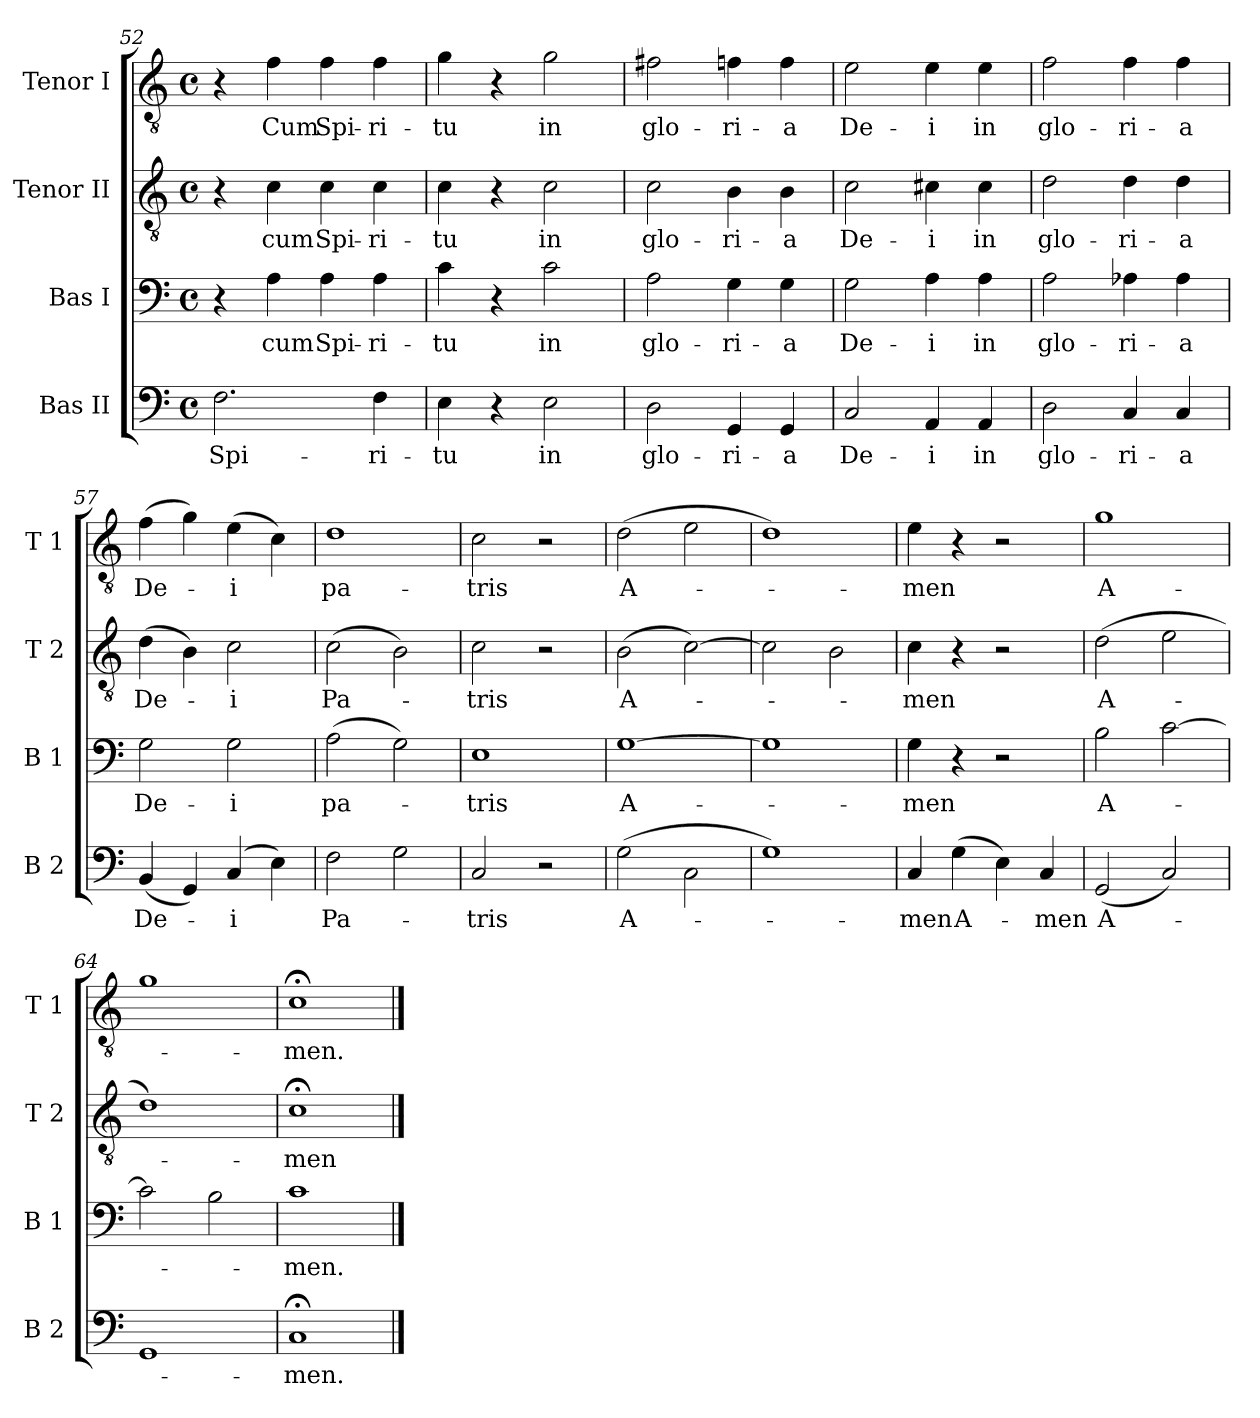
**kern	**text	**kern	**text	**kern	**text	**kern	**text
*part4	*part4	*part3	*part3	*part2	*part2	*part1	*part1
*staff4	*staff4	*staff3	*staff3	*staff2	*staff2	*staff1	*staff1
*I"Bas II	*	*I"Bas I	*	*I"Tenor II	*	*I"Tenor I	*
*I'B 2	*	*I'B 1	*	*I'T 2	*	*I'T 1	*
*clefF4	*	*clefF4	*	*clefGv2	*	*clefGv2	*
*k[]	*	*k[]	*	*k[]	*	*k[]	*
*C:	*	*C:	*	*C:	*	*C:	*
*M4/4	*	*M4/4	*	*M4/4	*	*M4/4	*
*met(c)	*	*met(c)	*	*met(c)	*	*met(c)	*
=52	=52	=52	=52	=52	=52	=52	=52
2.F\	Spi-	4r	.	4r	.	4r	.
.	.	4A\	cum	4c\	cum	4f\	Cum
.	.	4A\	Spi-	4c\	Spi-	4f\	Spi-
4F\	-ri-	4A\	-ri-	4c\	-ri-	4f\	-ri-
=53	=53	=53	=53	=53	=53	=53	=53
4E\	-tu	4c\	-tu	4c\	-tu	4g\	-tu
4r	.	4r	.	4r	.	4r	.
2E\	in	2c\	in	2c\	in	2g\	in
=54	=54	=54	=54	=54	=54	=54	=54
2D\	glo-	2A\	glo-	2c\	glo-	2f#X\	glo-
4GG/	-ri-	4G\	-ri-	4B\	-ri-	4fn\	-ri-
4GG/	-a	4G\	-a	4B\	-a	4f\	-a
=55	=55	=55	=55	=55	=55	=55	=55
2C/	De-	2G\	De-	2c\	De-	2e\	De-
4AA/	-i	4A\	-i	4c#X\	-i	4e\	-i
4AA/	in	4A\	in	4c#\	in	4e\	in
=56	=56	=56	=56	=56	=56	=56	=56
2D\	glo-	2A\	glo-	2d\	glo-	2f\	glo-
4C/	-ri-	4A-X\	-ri-	4d\	-ri-	4f\	-ri-
4C/	-a	4A-\	-a	4d\	-a	4f\	-a
=57	=57	=57	=57	=57	=57	=57	=57
(4BB/	De-	2G\	De-	(4d\	De-	(4f\	De-
4GG/)	.	.	.	4B\)	.	4g\)	.
(4C/	-i	2G\	-i	2c\	-i	(4e\	-i
4E\)	.	.	.	.	.	4c\)	.
=58	=58	=58	=58	=58	=58	=58	=58
2F\	Pa-	(2A\	pa-	(2c\	Pa-	1d	pa-
2G\	.	2G\)	.	2B\)	.	.	.
=59	=59	=59	=59	=59	=59	=59	=59
2C/	-tris	1E	-tris	2c\	-tris	2c\	-tris
2r	.	.	.	2r	.	2r	.
=60	=60	=60	=60	=60	=60	=60	=60
(2G\	A-	[1G	A-	(2B\	A-	(2d\	A-
2C\	.	.	.	[2c\)	.	2e\	.
=61	=61	=61	=61	=61	=61	=61	=61
1G)	.	1G]	.	2c\]	.	1d)	.
.	.	.	.	2B\	.	.	.
=62	=62	=62	=62	=62	=62	=62	=62
4C/	-men	4G\	-men	4c\	-men	4e\	-men
(4G\	A-	4r	.	4r	.	4r	.
4E\)	.	2r	.	2r	.	2r	.
4C/	-men	.	.	.	.	.	.
=63	=63	=63	=63	=63	=63	=63	=63
(2GG/	A-	2B\	A-	(2d\	A-	1g	A-
2C/)	.	[2c\	.	2e\	.	.	.
=64	=64	=64	=64	=64	=64	=64	=64
1GG	.	2c\]	.	1d)	.	1g	.
.	.	2B\	.	.	.	.	.
=65	=65	=65	=65	=65	=65	=65	=65
1C;<	-men.	1c	-men.	1c;<	-men	1c;<	-men.
==	==	==	==	==	==	==	==
*-	*-	*-	*-	*-	*-	*-	*-
